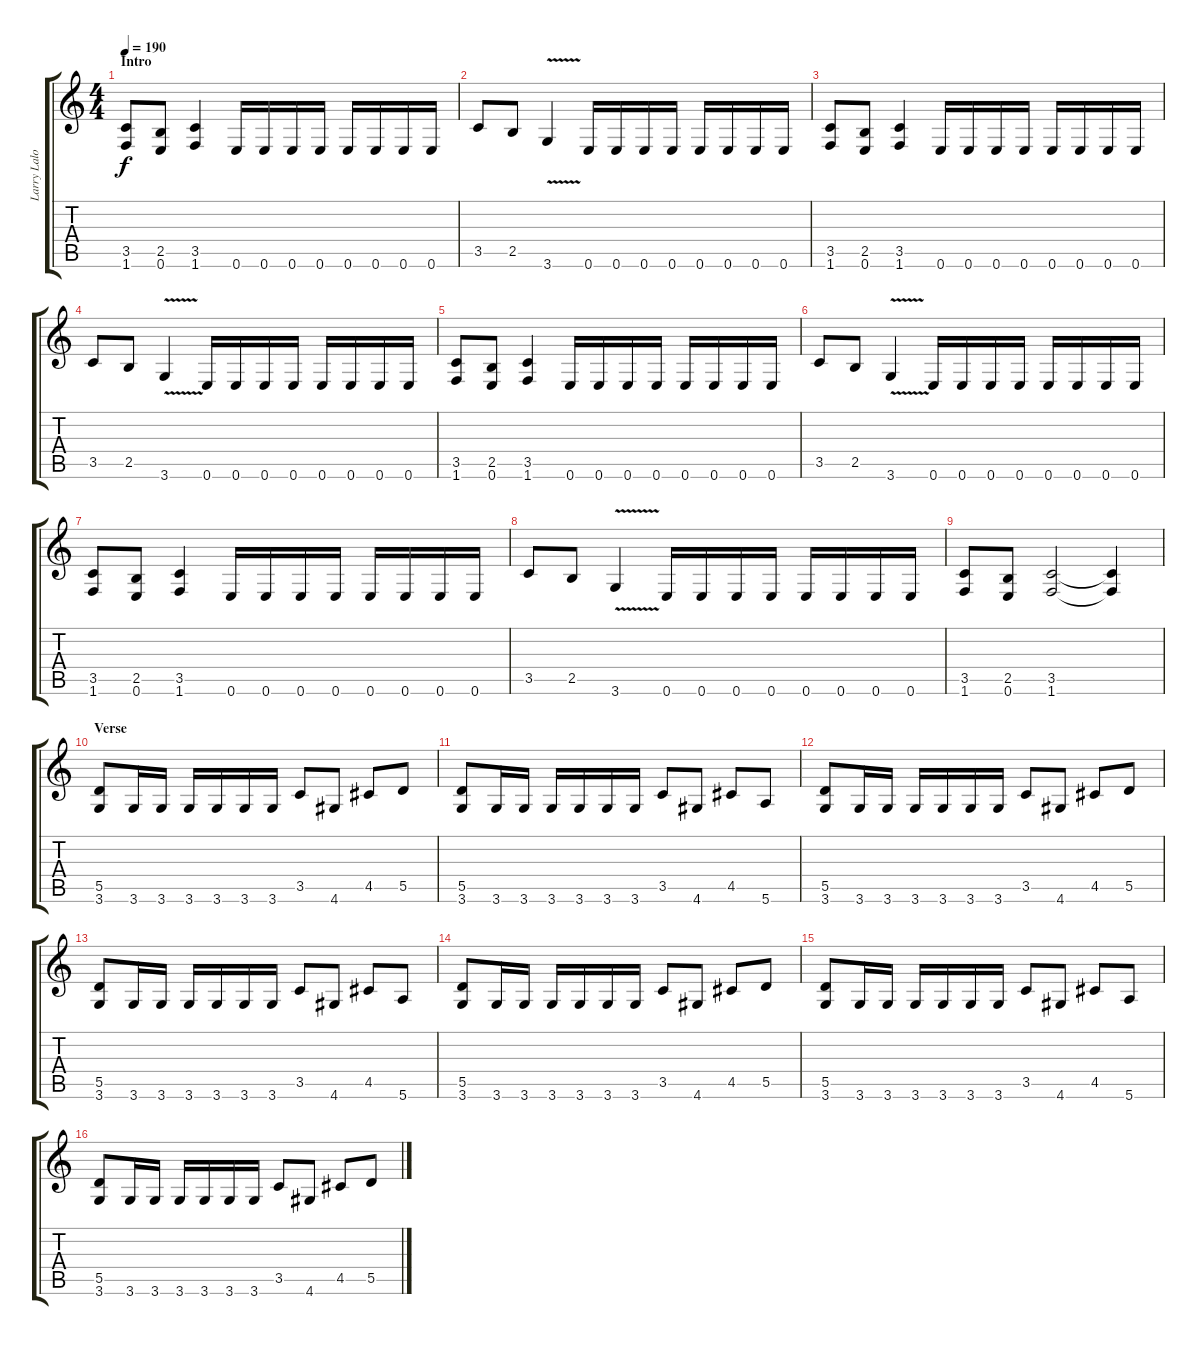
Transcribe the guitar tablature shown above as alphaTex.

\track ("Larry Lalonde" "Larry Lalo") {instrument distortionguitar}
\staff {score tabs}
\tuning (E4 B3 G3 D3 A2 E2) {hide}
\ts (4 4)
\section ("" "Intro")
\tempo 190
\clef g2
\ks c
(3.5 1.6).8{dy f instrument distortionguitar} (2.5 0.6).8 (3.5 1.6).4 0.6.16 0.6.16 0.6.16 0.6.16 0.6.16 0.6.16 0.6.16 0.6.16 |
3.5.8 2.5.8 3.6{v}.4 0.6.16 0.6.16 0.6.16 0.6.16 0.6.16 0.6.16 0.6.16 0.6.16 |
(3.5 1.6).8 (2.5 0.6).8 (3.5 1.6).4 0.6.16 0.6.16 0.6.16 0.6.16 0.6.16 0.6.16 0.6.16 0.6.16 |
3.5.8 2.5.8 3.6{v}.4 0.6.16 0.6.16 0.6.16 0.6.16 0.6.16 0.6.16 0.6.16 0.6.16 |
(3.5 1.6).8 (2.5 0.6).8 (3.5 1.6).4 0.6.16 0.6.16 0.6.16 0.6.16 0.6.16 0.6.16 0.6.16 0.6.16 |
3.5.8 2.5.8 3.6{v}.4 0.6.16 0.6.16 0.6.16 0.6.16 0.6.16 0.6.16 0.6.16 0.6.16 |
(3.5 1.6).8 (2.5 0.6).8 (3.5 1.6).4 0.6.16 0.6.16 0.6.16 0.6.16 0.6.16 0.6.16 0.6.16 0.6.16 |
3.5.8 2.5.8 3.6{v}.4 0.6.16 0.6.16 0.6.16 0.6.16 0.6.16 0.6.16 0.6.16 0.6.16 |
(3.5 1.6).8 (2.5 0.6).8 (3.5 1.6).2 (3.5{t} 1.6{t}).4 |
\section ("" "Verse")
(5.5 3.6).8 3.6.16 3.6.16 3.6.16 3.6.16 3.6.16 3.6.16 3.5.8 4.6.8 4.5.8 5.5.8 |
(5.5 3.6).8 3.6.16 3.6.16 3.6.16 3.6.16 3.6.16 3.6.16 3.5.8 4.6.8 4.5.8 5.6.8 |
(5.5 3.6).8 3.6.16 3.6.16 3.6.16 3.6.16 3.6.16 3.6.16 3.5.8 4.6.8 4.5.8 5.5.8 |
(5.5 3.6).8 3.6.16 3.6.16 3.6.16 3.6.16 3.6.16 3.6.16 3.5.8 4.6.8 4.5.8 5.6.8 |
(5.5 3.6).8 3.6.16 3.6.16 3.6.16 3.6.16 3.6.16 3.6.16 3.5.8 4.6.8 4.5.8 5.5.8 |
(5.5 3.6).8 3.6.16 3.6.16 3.6.16 3.6.16 3.6.16 3.6.16 3.5.8 4.6.8 4.5.8 5.6.8 |
(5.5 3.6).8 3.6.16 3.6.16 3.6.16 3.6.16 3.6.16 3.6.16 3.5.8 4.6.8 4.5.8 5.5.8
